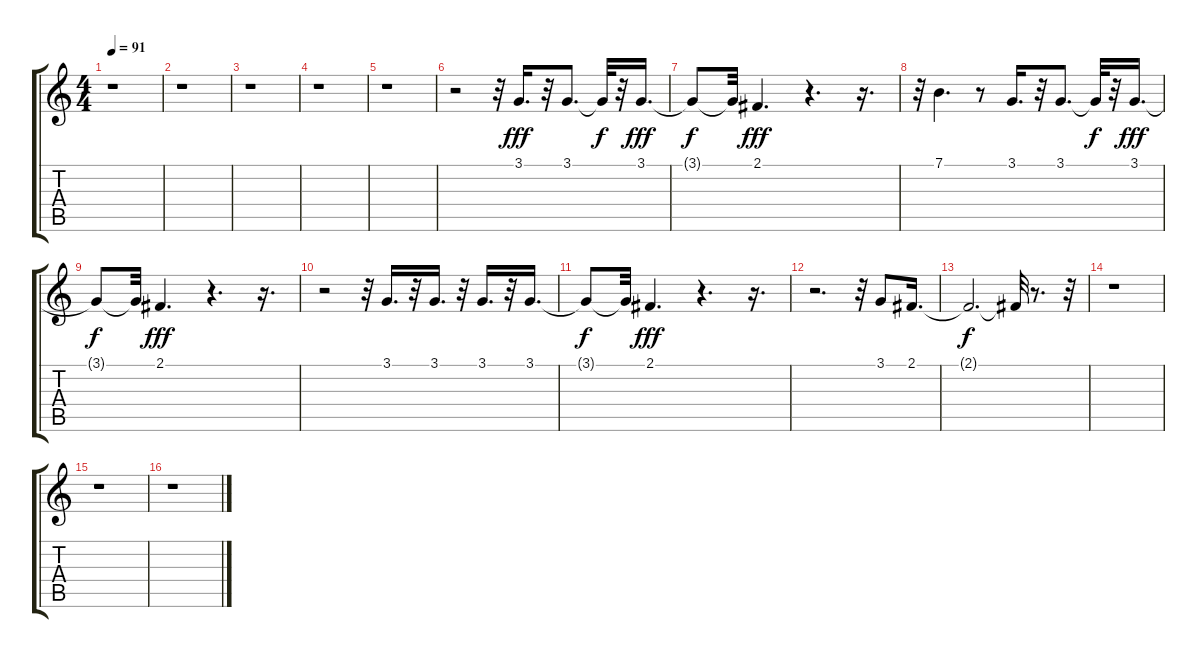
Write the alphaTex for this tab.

\track "" {instrument flute}
\staff {score tabs}
\tuning (E4 B3 G3 D3 A2 E2) {hide}
\ts (4 4)
\tempo 91
\clef g2
\ks c
r.1{dy fff} |
r.1 |
r.1 |
r.1 |
r.1 |
r.2 r.32 3.1.16{d} r.32 3.1.8{d} 3.1{t}.32{dy f} r.32 3.1.16{d dy fff} |
3.1{t}.8{dy f} 3.1{t}.32 2.1.4{d dy fff} r.4{d} r.16{d} |
r.32 7.1.4{d} r.8 3.1.16{d} r.32 3.1.8{d} 3.1{t}.32{dy f} r.32 3.1.16{d dy fff} |
3.1{t}.8{dy f} 3.1{t}.32 2.1.4{d dy fff} r.4{d} r.16{d} |
r.2 r.32 3.1.16{d} r.32 3.1.16{d} r.32 3.1.16{d} r.32 3.1.16{d} |
3.1{t}.8{dy f} 3.1{t}.32 2.1.4{d dy fff} r.4{d} r.16{d} |
r.2{d} r.32 3.1.8 2.1.16{d} |
2.1{t}.2{d dy f} 2.1{t}.32 r.8{d} r.32 |
r.1 |
r.1 |
r.1
